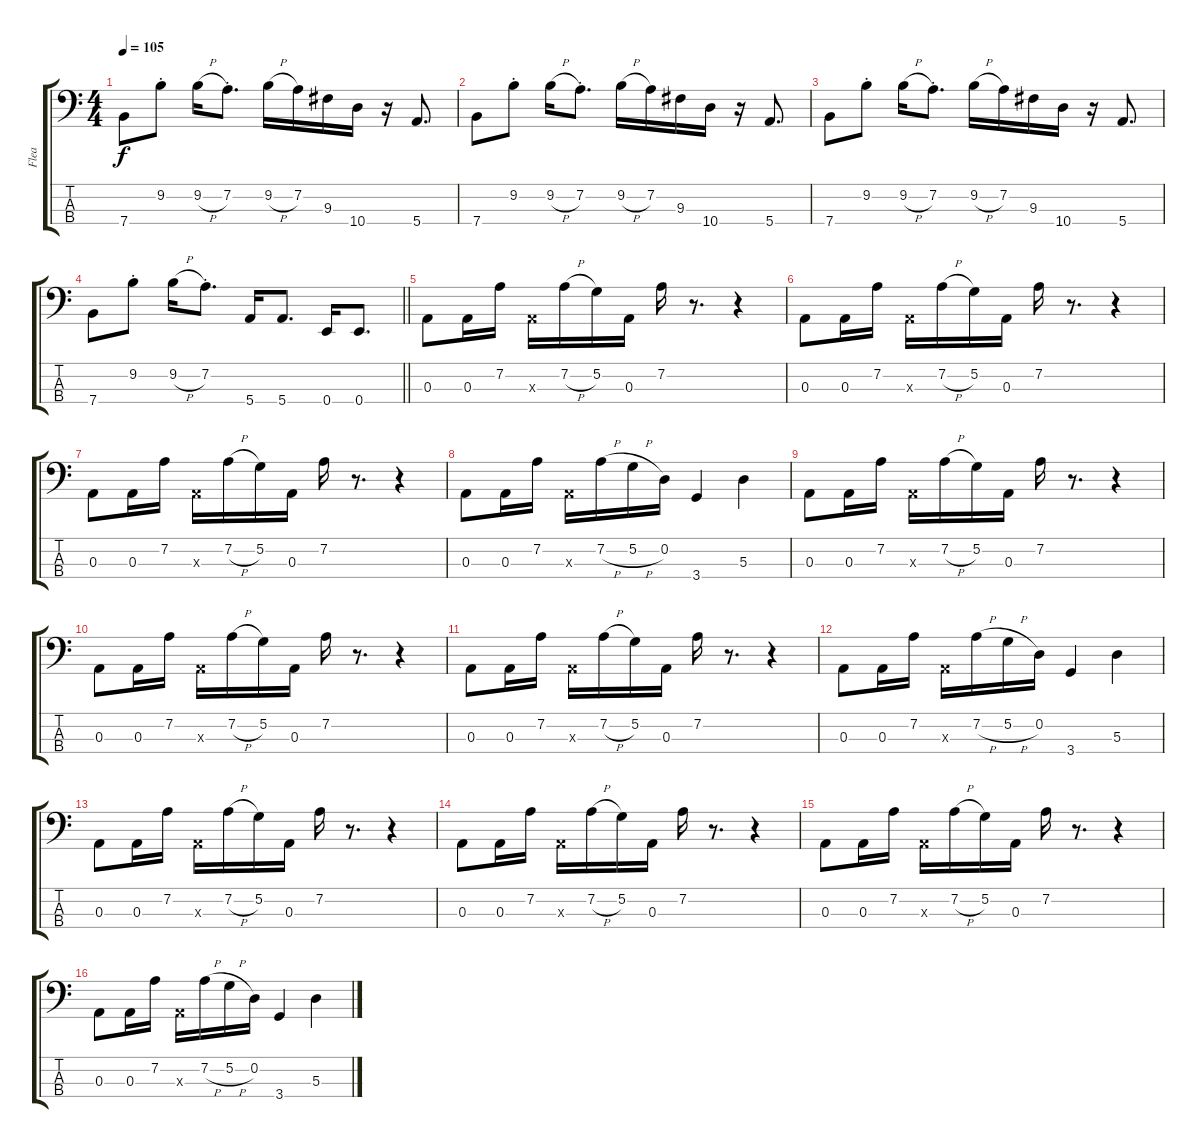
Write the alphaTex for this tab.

\track ("Flea" "Flea") {instrument slapbass1}
\staff {score tabs}
\tuning (G2 D2 A1 E1) {hide}
\ts (4 4)
\tempo 105
\clef f4
\ks c
7.4.8{dy f instrument electricbassfinger} 9.2{st}.8 9.2{h}.16 7.2{st}.8{d} 9.2{h}.16 7.2.16 9.3.16 10.4.16 r.16 5.4.8{d} |
7.4.8 9.2{st}.8 9.2{h}.16 7.2{st}.8{d} 9.2{h}.16 7.2.16 9.3.16 10.4.16 r.16 5.4.8{d} |
7.4.8 9.2{st}.8 9.2{h}.16 7.2{st}.8{d} 9.2{h}.16 7.2.16 9.3.16 10.4.16 r.16 5.4.8{d} |
\barLineRight lightlight
7.4.8 9.2{st}.8 9.2{h}.16 7.2{st}.8{d} 5.4.16 5.4.8{d} 0.4.16 0.4.8{d} |
0.3.8{instrument slapbass1} 0.3.16 7.2.16 0.3{x}.16 7.2{h}.16 5.2.16 0.3.16 7.2.16 r.8{d} r.4 |
0.3.8 0.3.16 7.2.16 0.3{x}.16 7.2{h}.16 5.2.16 0.3.16 7.2.16 r.8{d} r.4 |
0.3.8 0.3.16 7.2.16 0.3{x}.16 7.2{h}.16 5.2.16 0.3.16 7.2.16 r.8{d} r.4 |
0.3.8 0.3.16 7.2.16 0.3{x}.16 7.2{h}.16 5.2{h}.16 0.2.16 3.4.4 5.3.4 |
0.3.8 0.3.16 7.2.16 0.3{x}.16 7.2{h}.16 5.2.16 0.3.16 7.2.16 r.8{d} r.4 |
0.3.8 0.3.16 7.2.16 0.3{x}.16 7.2{h}.16 5.2.16 0.3.16 7.2.16 r.8{d} r.4 |
0.3.8 0.3.16 7.2.16 0.3{x}.16 7.2{h}.16 5.2.16 0.3.16 7.2.16 r.8{d} r.4 |
0.3.8 0.3.16 7.2.16 0.3{x}.16 7.2{h}.16 5.2{h}.16 0.2.16 3.4.4 5.3.4 |
0.3.8 0.3.16 7.2.16 0.3{x}.16 7.2{h}.16 5.2.16 0.3.16 7.2.16 r.8{d} r.4 |
0.3.8 0.3.16 7.2.16 0.3{x}.16 7.2{h}.16 5.2.16 0.3.16 7.2.16 r.8{d} r.4 |
0.3.8 0.3.16 7.2.16 0.3{x}.16 7.2{h}.16 5.2.16 0.3.16 7.2.16 r.8{d} r.4 |
0.3.8 0.3.16 7.2.16 0.3{x}.16 7.2{h}.16 5.2{h}.16 0.2.16 3.4.4 5.3.4
